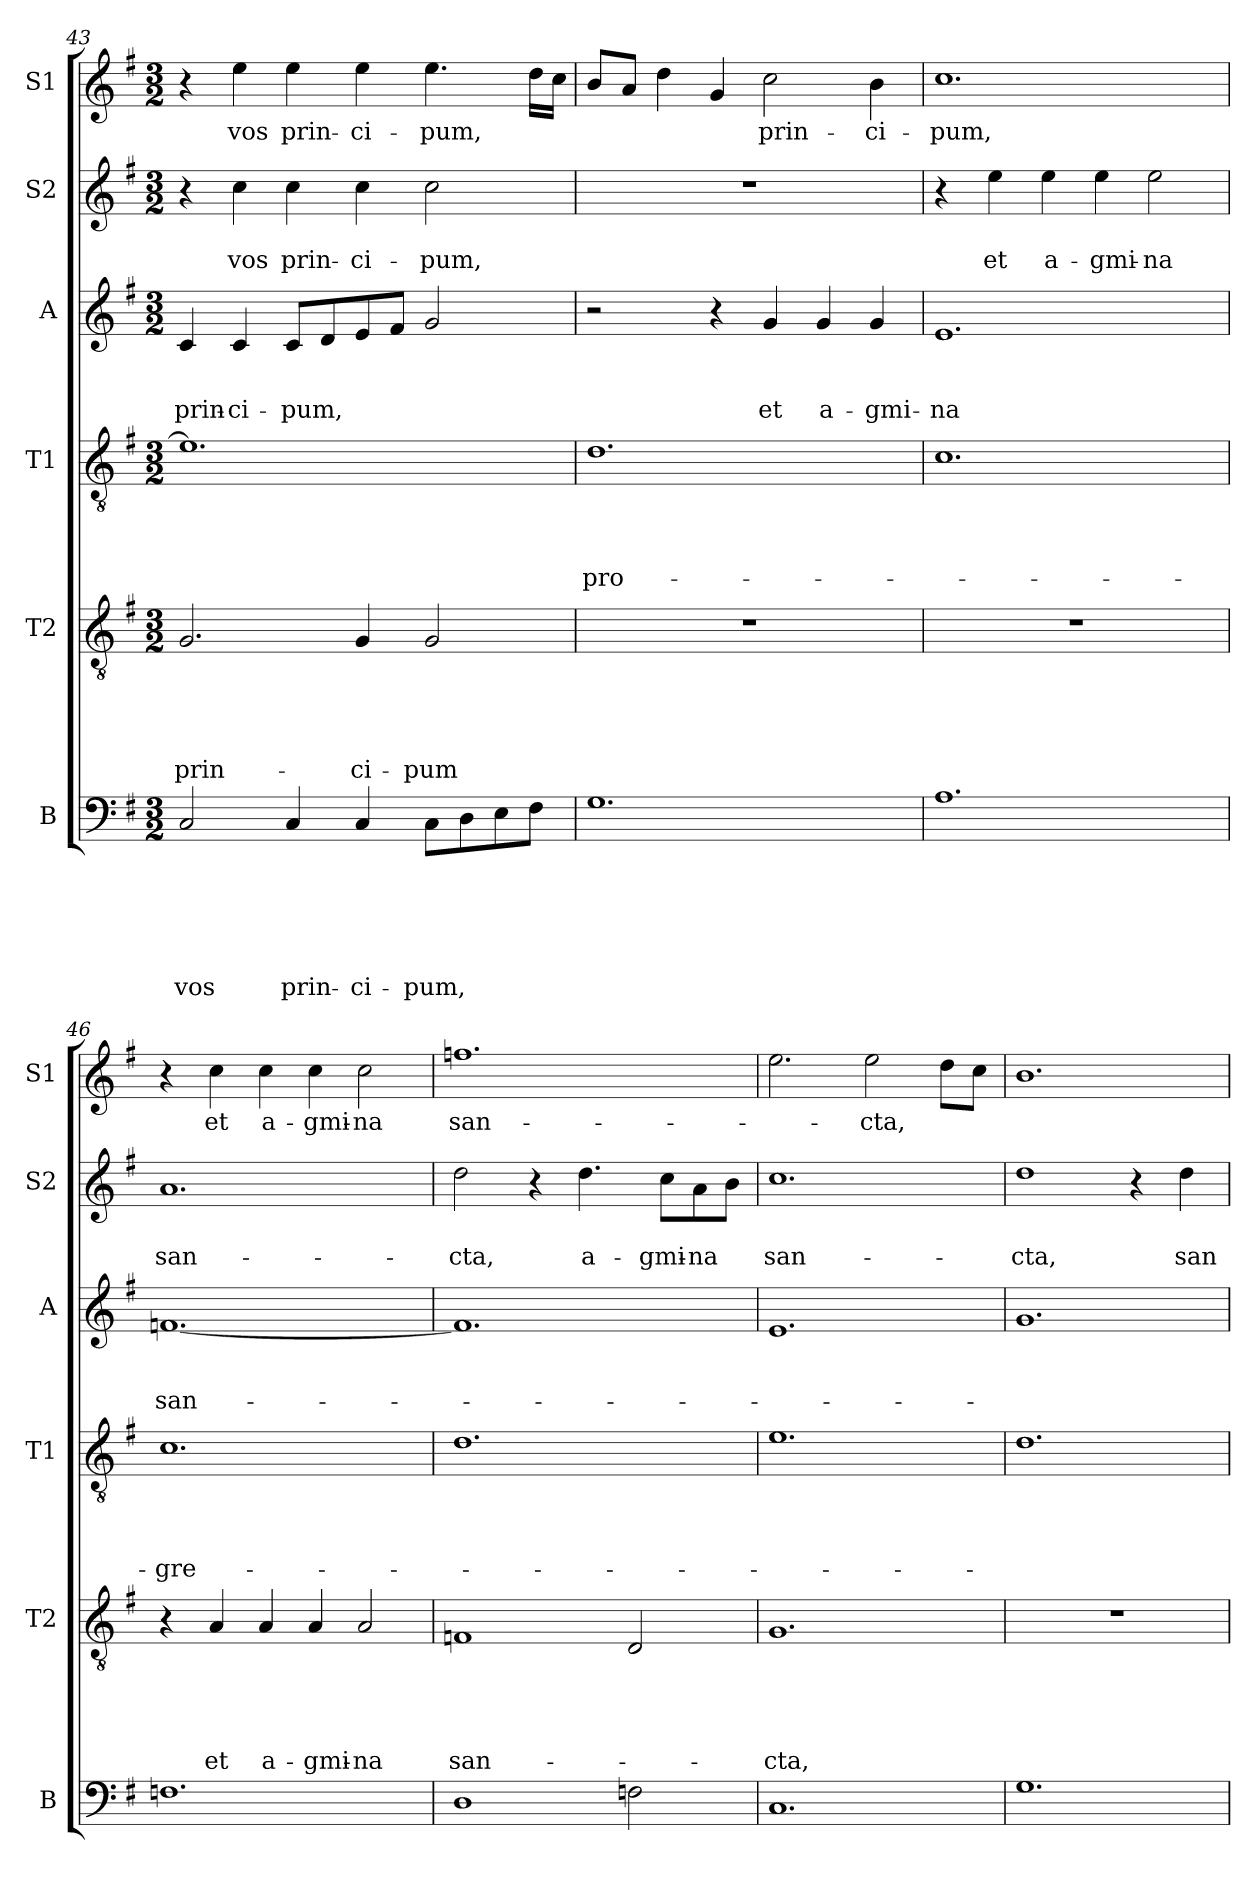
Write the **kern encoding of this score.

**kern	**text	**text	**text	**text	**text	**text	**kern	**text	**text	**text	**text	**text	**kern	**text	**text	**text	**text	**kern	**text	**text	**text	**kern	**text	**text	**kern	**text
*part6	*part6	*part6	*part6	*part6	*part6	*part6	*part5	*part5	*part5	*part5	*part5	*part5	*part4	*part4	*part4	*part4	*part4	*part3	*part3	*part3	*part3	*part2	*part2	*part2	*part1	*part1
*staff6	*staff6	*staff6	*staff6	*staff6	*staff6	*staff6	*staff5	*staff5	*staff5	*staff5	*staff5	*staff5	*staff4	*staff4	*staff4	*staff4	*staff4	*staff3	*staff3	*staff3	*staff3	*staff2	*staff2	*staff2	*staff1	*staff1
*I"B	*	*	*	*	*	*	*I"T2	*	*	*	*	*	*I"T1	*	*	*	*	*I"A	*	*	*	*I"S2	*	*	*I"S1	*
*I'B	*	*	*	*	*	*	*I'T2	*	*	*	*	*	*I'T1	*	*	*	*	*I'A	*	*	*	*I'S2	*	*	*I'S1	*
*clefF4	*	*	*	*	*	*	*clefGv2	*	*	*	*	*	*clefGv2	*	*	*	*	*clefG2	*	*	*	*clefG2	*	*	*clefG2	*
*k[f#]	*	*	*	*	*	*	*k[f#]	*	*	*	*	*	*k[f#]	*	*	*	*	*k[f#]	*	*	*	*k[f#]	*	*	*k[f#]	*
*G:	*	*	*	*	*	*	*G:	*	*	*	*	*	*G:	*	*	*	*	*G:	*	*	*	*G:	*	*	*G:	*
*M3/2	*	*	*	*	*	*	*M3/2	*	*	*	*	*	*M3/2	*	*	*	*	*M3/2	*	*	*	*M3/2	*	*	*M3/2	*
=43	=43	=43	=43	=43	=43	=43	=43	=43	=43	=43	=43	=43	=43	=43	=43	=43	=43	=43	=43	=43	=43	=43	=43	=43	=43	=43
!	!	!	!	!	!	!LO:LY:b	!	!	!	!	!	!LO:LY:b	!	!	!	!	!	!	!	!	!LO:LY:b	!	!	!	!	!
2C/	.	.	.	.	.	vos	2.G/	.	.	.	.	prin-	1.e]	.	.	.	.	4c/	.	.	prin-	4r	.	.	4r	.
!	!	!	!	!	!	!	!	!	!	!	!	!	!	!	!	!	!	!	!	!	!LO:LY:b:rj	!	!	!LO:LY:b	!	!LO:LY:b
.	.	.	.	.	.	.	.	.	.	.	.	.	.	.	.	.	.	4c/	.	.	-ci-	4cc\	.	vos	4ee\	vos
!	!	!	!	!	!	!LO:LY:b	!	!	!	!	!	!	!	!	!	!	!	!	!	!	!LO:LY:b	!	!	!LO:LY:b	!	!LO:LY:b
4C/	.	.	.	.	.	prin-	.	.	.	.	.	.	.	.	.	.	.	8c/L	.	.	-pum,	4cc\	.	prin-	4ee\	prin-
.	.	.	.	.	.	.	.	.	.	.	.	.	.	.	.	.	.	8d/	.	.	.	.	.	.	.	.
!	!	!	!	!	!	!LO:LY:b	!	!	!	!	!	!LO:LY:b	!	!	!	!	!	!	!	!	!	!	!	!LO:LY:b	!	!LO:LY:b
4C/	.	.	.	.	.	-ci-	4G/	.	.	.	.	-ci-	.	.	.	.	.	8e/	.	.	.	4cc\	.	-ci-	4ee\	-ci-
.	.	.	.	.	.	.	.	.	.	.	.	.	.	.	.	.	.	8f#/J	.	.	.	.	.	.	.	.
!	!	!	!	!	!	!LO:LY:b	!	!	!	!	!	!LO:LY:b	!	!	!	!	!	!	!	!	!	!	!	!LO:LY:b	!	!LO:LY:b
8C\L	.	.	.	.	.	-pum,	2G/	.	.	.	.	-pum	.	.	.	.	.	2g/	.	.	.	2cc\	.	-pum,	4.ee\	-pum,
8D\	.	.	.	.	.	.	.	.	.	.	.	.	.	.	.	.	.	.	.	.	.	.	.	.	.	.
8E\	.	.	.	.	.	.	.	.	.	.	.	.	.	.	.	.	.	.	.	.	.	.	.	.	.	.
8F#\J	.	.	.	.	.	.	.	.	.	.	.	.	.	.	.	.	.	.	.	.	.	.	.	.	16dd\LL	.
.	.	.	.	.	.	.	.	.	.	.	.	.	.	.	.	.	.	.	.	.	.	.	.	.	16cc\JJ	.
=44	=44	=44	=44	=44	=44	=44	=44	=44	=44	=44	=44	=44	=44	=44	=44	=44	=44	=44	=44	=44	=44	=44	=44	=44	=44	=44
!	!	!	!	!	!	!	!LO:N:vis=1	!	!	!	!	!	!	!	!	!	!LO:LY:b	!	!	!	!	!LO:N:vis=1	!	!	!	!
1.G	.	.	.	.	.	.	1.r	.	.	.	.	.	1.d	.	.	.	pro-	2r	.	.	.	1.r	.	.	8b/L	.
.	.	.	.	.	.	.	.	.	.	.	.	.	.	.	.	.	.	.	.	.	.	.	.	.	8a/J	.
.	.	.	.	.	.	.	.	.	.	.	.	.	.	.	.	.	.	.	.	.	.	.	.	.	4dd\	.
.	.	.	.	.	.	.	.	.	.	.	.	.	.	.	.	.	.	4r	.	.	.	.	.	.	4g/	.
!	!	!	!	!	!	!	!	!	!	!	!	!	!	!	!	!	!	!	!	!	!LO:LY:b	!	!	!	!	!LO:LY:b
.	.	.	.	.	.	.	.	.	.	.	.	.	.	.	.	.	.	4g/	.	.	et	.	.	.	2cc\	prin-
!	!	!	!	!	!	!	!	!	!	!	!	!	!	!	!	!	!	!	!	!	!LO:LY:b	!	!	!	!	!
.	.	.	.	.	.	.	.	.	.	.	.	.	.	.	.	.	.	4g/	.	.	a-	.	.	.	.	.
!	!	!	!	!	!	!	!	!	!	!	!	!	!	!	!	!	!	!	!	!	!LO:LY:b	!	!	!	!	!LO:LY:b
.	.	.	.	.	.	.	.	.	.	.	.	.	.	.	.	.	.	4g/	.	.	-gmi-	.	.	.	4b\	-ci-
!!LO:LB:g=z
=45	=45	=45	=45	=45	=45	=45	=45	=45	=45	=45	=45	=45	=45	=45	=45	=45	=45	=45	=45	=45	=45	=45	=45	=45	=45	=45
!	!	!	!	!	!	!	!LO:N:vis=1	!	!	!	!	!	!	!	!	!	!	!	!	!	!LO:LY:b	!	!	!	!	!LO:LY:b
1.A	.	.	.	.	.	.	1.r	.	.	.	.	.	1.c	.	.	.	.	1.e	.	.	-na	4r	.	.	1.cc	-pum,
!	!	!	!	!	!	!	!	!	!	!	!	!	!	!	!	!	!	!	!	!	!	!	!	!LO:LY:b	!	!
.	.	.	.	.	.	.	.	.	.	.	.	.	.	.	.	.	.	.	.	.	.	4ee\	.	et	.	.
!	!	!	!	!	!	!	!	!	!	!	!	!	!	!	!	!	!	!	!	!	!	!	!	!LO:LY:b	!	!
.	.	.	.	.	.	.	.	.	.	.	.	.	.	.	.	.	.	.	.	.	.	4ee\	.	a-	.	.
!	!	!	!	!	!	!	!	!	!	!	!	!	!	!	!	!	!	!	!	!	!	!	!	!LO:LY:b	!	!
.	.	.	.	.	.	.	.	.	.	.	.	.	.	.	.	.	.	.	.	.	.	4ee\	.	-gmi-	.	.
!	!	!	!	!	!	!	!	!	!	!	!	!	!	!	!	!	!	!	!	!	!	!	!	!LO:LY:b:rj	!	!
.	.	.	.	.	.	.	.	.	.	.	.	.	.	.	.	.	.	.	.	.	.	2ee\	.	-na	.	.
=46	=46	=46	=46	=46	=46	=46	=46	=46	=46	=46	=46	=46	=46	=46	=46	=46	=46	=46	=46	=46	=46	=46	=46	=46	=46	=46
!	!	!	!	!	!	!	!	!	!	!	!	!	!	!	!	!	!LO:LY:b	!	!	!	!LO:LY:b	!	!	!LO:LY:b	!	!
1.Fn	.	.	.	.	.	.	4r	.	.	.	.	.	1.c	.	.	.	-gre-	[<1.fn	.	.	san-	1.a	.	san-	4r	.
!	!	!	!	!	!	!	!	!	!	!	!	!LO:LY:b	!	!	!	!	!	!	!	!	!	!	!	!	!	!LO:LY:b
.	.	.	.	.	.	.	4A/	.	.	.	.	et	.	.	.	.	.	.	.	.	.	.	.	.	4cc\	et
!	!	!	!	!	!	!	!	!	!	!	!	!LO:LY:b	!	!	!	!	!	!	!	!	!	!	!	!	!	!LO:LY:b
.	.	.	.	.	.	.	4A/	.	.	.	.	a-	.	.	.	.	.	.	.	.	.	.	.	.	4cc\	a-
!	!	!	!	!	!	!	!	!	!	!	!	!LO:LY:b	!	!	!	!	!	!	!	!	!	!	!	!	!	!LO:LY:b
.	.	.	.	.	.	.	4A/	.	.	.	.	-gmi-	.	.	.	.	.	.	.	.	.	.	.	.	4cc\	-gmi-
!	!	!	!	!	!	!	!	!	!	!	!	!LO:LY:b:rj	!	!	!	!	!	!	!	!	!	!	!	!	!	!LO:LY:b:rj
.	.	.	.	.	.	.	2A/	.	.	.	.	-na	.	.	.	.	.	.	.	.	.	.	.	.	2cc\	-na
=47	=47	=47	=47	=47	=47	=47	=47	=47	=47	=47	=47	=47	=47	=47	=47	=47	=47	=47	=47	=47	=47	=47	=47	=47	=47	=47
!	!	!	!	!	!	!	!	!	!	!	!	!LO:LY:b	!	!	!	!	!	!	!	!	!	!	!	!LO:LY:b	!	!LO:LY:b
1D	.	.	.	.	.	.	1Fn	.	.	.	.	san-	1.d	.	.	.	.	1.f]	.	.	.	2dd\	.	-cta,	1.ffn	san-
.	.	.	.	.	.	.	.	.	.	.	.	.	.	.	.	.	.	.	.	.	.	4r	.	.	.	.
!	!	!	!	!	!	!	!	!	!	!	!	!	!	!	!	!	!	!	!	!	!	!	!	!LO:LY:b	!	!
.	.	.	.	.	.	.	.	.	.	.	.	.	.	.	.	.	.	.	.	.	.	4.dd\	.	a-	.	.
2F\	.	.	.	.	.	.	2D/	.	.	.	.	.	.	.	.	.	.	.	.	.	.	.	.	.	.	.
!	!	!	!	!	!	!	!	!	!	!	!	!	!	!	!	!	!	!	!	!	!	!	!	!LO:LY:b	!	!
.	.	.	.	.	.	.	.	.	.	.	.	.	.	.	.	.	.	.	.	.	.	8cc\L	.	-gmi-	.	.
!	!	!	!	!	!	!	!	!	!	!	!	!	!	!	!	!	!	!	!	!	!	!	!	!LO:LY:b	!	!
.	.	.	.	.	.	.	.	.	.	.	.	.	.	.	.	.	.	.	.	.	.	8a\	.	-na	.	.
.	.	.	.	.	.	.	.	.	.	.	.	.	.	.	.	.	.	.	.	.	.	8b\J	.	.	.	.
=48	=48	=48	=48	=48	=48	=48	=48	=48	=48	=48	=48	=48	=48	=48	=48	=48	=48	=48	=48	=48	=48	=48	=48	=48	=48	=48
!	!	!	!	!	!	!	!	!	!	!	!	!LO:LY:b	!	!	!	!	!	!	!	!	!	!	!	!LO:LY:b	!	!
1.C	.	.	.	.	.	.	1.G	.	.	.	.	-cta,	1.e	.	.	.	.	1.e	.	.	.	1.cc	.	san-	2.ee\	.
!	!	!	!	!	!	!	!	!	!	!	!	!	!	!	!	!	!	!	!	!	!	!	!	!	!	!LO:LY:b
.	.	.	.	.	.	.	.	.	.	.	.	.	.	.	.	.	.	.	.	.	.	.	.	.	2ee\	-cta,
.	.	.	.	.	.	.	.	.	.	.	.	.	.	.	.	.	.	.	.	.	.	.	.	.	8dd\L	.
.	.	.	.	.	.	.	.	.	.	.	.	.	.	.	.	.	.	.	.	.	.	.	.	.	8cc\J	.
=49	=49	=49	=49	=49	=49	=49	=49	=49	=49	=49	=49	=49	=49	=49	=49	=49	=49	=49	=49	=49	=49	=49	=49	=49	=49	=49
!	!	!	!	!	!	!	!LO:N:vis=1	!	!	!	!	!	!	!	!	!	!	!	!	!	!	!	!	!LO:LY:b	!	!
1.G	.	.	.	.	.	.	1.r	.	.	.	.	.	1.d	.	.	.	.	1.g	.	.	.	1dd	.	-cta,	1.b	.
.	.	.	.	.	.	.	.	.	.	.	.	.	.	.	.	.	.	.	.	.	.	4r	.	.	.	.
!	!	!	!	!	!	!	!	!	!	!	!	!	!	!	!	!	!	!	!	!	!	!	!	!LO:LY:b	!	!
.	.	.	.	.	.	.	.	.	.	.	.	.	.	.	.	.	.	.	.	.	.	4dd\	.	san-	.	.
=	=	=	=	=	=	=	=	=	=	=	=	=	=	=	=	=	=	=	=	=	=	=	=	=	=	=
*-	*-	*-	*-	*-	*-	*-	*-	*-	*-	*-	*-	*-	*-	*-	*-	*-	*-	*-	*-	*-	*-	*-	*-	*-	*-	*-
